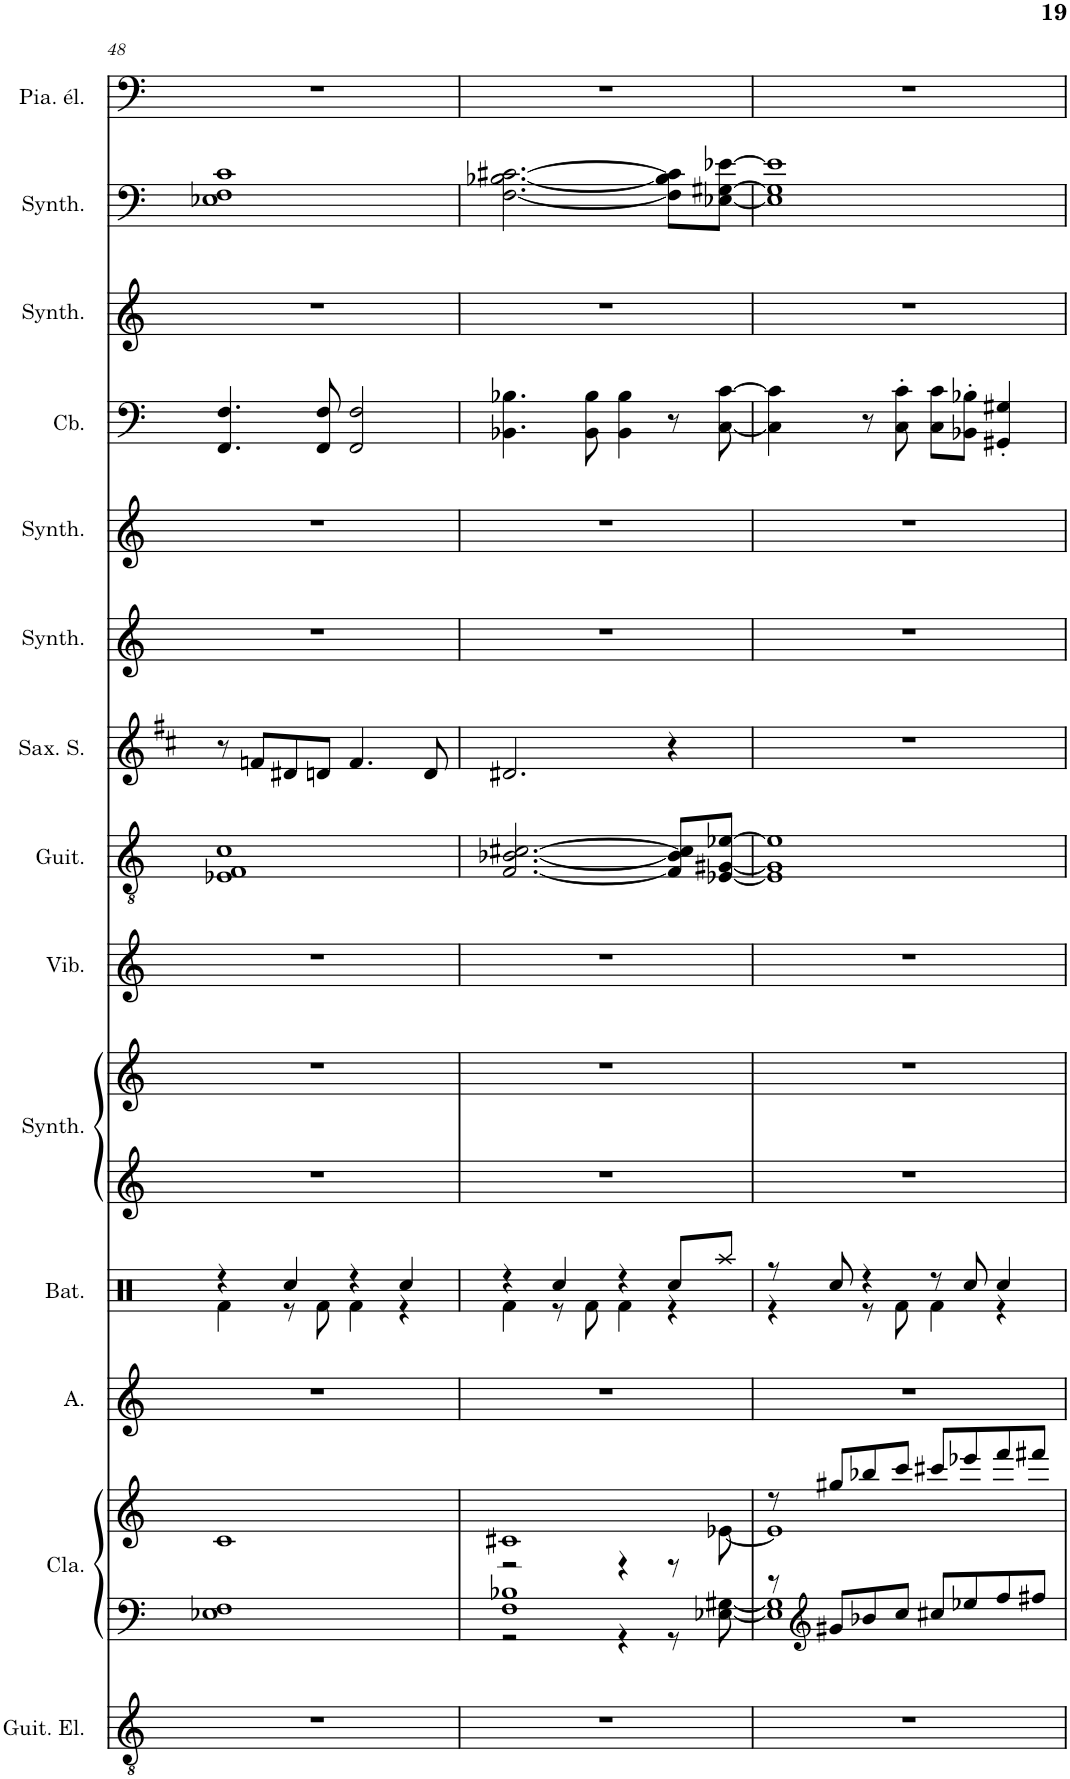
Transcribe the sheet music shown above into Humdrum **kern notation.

**kern	**kern	**kern	**kern	**kern	**kern	**kern	**kern	**kern	**kern	**kern	**kern	**kern	**kern	**kern	**kern
*part14	*part13	*part13	*part12	*part11	*part10	*part10	*part9	*part8	*part7	*part6	*part5	*part4	*part3	*part2	*part1
*staff16	*staff15	*staff14	*staff13	*staff12	*staff11	*staff10	*staff9	*staff8	*staff7	*staff6	*staff5	*staff4	*staff3	*staff2	*staff1
*I"Guitare électrique, Distortion Guitar	*I"Clavecin, Harpsichord	*	*I"Alto, Choir Aahs	*I"Batterie	*I"Synthétiseur Pad, Pad 1 (new age)	*	*I"Vibraphone, Vibraphone	*I"Guitare acoustique, Acoustic Guitar (steel)	*I"Saxophone Soprano	*I"Synthétiseur d'effets, FX 5 (brightness)	*I"Synthétiseur d'instruments à cordes, Synth Strings 2	*I"Contrebasse, Acoustic Bass	*I"Synthétiseur d'instruments à cordes, Synth Strings 2	*I"Synthétiseur Pad, Pad 6 (metallic)	*I"Piano électrique, Electric Piano 2
*I'Guit. El.	*I'Cla.	*	*I'A.	*I'Bat.	*I'Synth.	*	*I'Vib.	*I'Guit.	*I'Sax. S.	*I'Synth.	*I'Synth.	*I'Cb.	*I'Synth.	*I'Synth.	*I'Pia. él.
!!LO:PB:g=z
*clefGv2	*clefF4	*clefG2	*clefG2	*clefX	*clefG2	*clefG2	*clefG2	*clefGv2	*clefG2	*clefG2	*clefF4	*clefF4	*clefG2	*clefG2	*clefF4
*	*	*	*	*	*	*	*	*	*Trd1c2	*	*	*Trd7c12	*	*	*
*k[]	*k[]	*k[]	*k[]	*k[]	*k[]	*k[]	*k[]	*k[]	*k[f#c#]	*k[]	*k[]	*k[]	*k[]	*k[]	*k[]
*M4/4	*M4/4	*M4/4	*M4/4	*M4/4	*M4/4	*M4/4	*M4/4	*M4/4	*M4/4	*M4/4	*M4/4	*M4/4	*M4/4	*M4/4	*M4/4
=48	=48	=48	=48	=48	=48	=48	=48	=48	=48	=48	=48	=48	=48	=48	=48
*	*	*	*	*^	*	*	*	*	*	*	*	*	*	*	*
1r	1E-X 1F	1c	1r	4r	4Rf\	1r	1r	1r	1E-X 1F 1c	8r	1r	1r	4.FF/ 4.F/	1r	1E-X 1F 1c	1r
.	.	.	.	.	.	.	.	.	.	8fn/L	.	.	.	.	.	.
.	.	.	.	4Rcc/	8r	.	.	.	.	8d#X/	.	.	.	.	.	.
.	.	.	.	.	8Rf\	.	.	.	.	8dn/J	.	.	8FF/ 8F/	.	.	.
.	.	.	.	4r	4Rf\	.	.	.	.	4.f/	.	.	2FF/ 2F/	.	.	.
.	.	.	.	4Rcc/	4r	.	.	.	.	.	.	.	.	.	.	.
.	.	.	.	.	.	.	.	.	.	8d/	.	.	.	.	.	.
=49	=49	=49	=49	=49	=49	=49	=49	=49	=49	=49	=49	=49	=49	=49	=49	=49
*	*^	*^	*	*	*	*	*	*	*	*	*	*	*	*	*	*
1r	1F 1B-X	2r	1c#X	2r	1r	4r	4Rf\	1r	1r	1r	[2.F/ [2.B-X/ [2.c#X/	2.d#X/	1r	1r	4.BB-X\ 4.B-X\	1r	[2.F\ [2.B-X\ [2.c#X\	1r
.	.	.	.	.	.	4Rcc/	8r	.	.	.	.	.	.	.	.	.	.	.
.	.	.	.	.	.	.	8Rf\	.	.	.	.	.	.	.	8BB-\ 8B-\	.	.	.
.	.	4r	.	4r	.	4r	4Rf\	.	.	.	.	.	.	.	4BB-\ 4B-\	.	.	.
.	.	8r	.	8r	.	8Rcc/L	4r	.	.	.	8F/] 8B-/] 8c#/]L	4r	.	.	8r	.	8F\] 8B-\] 8c#\]L	.
.	.	[8E-X\ [8G#X\	.	[8e-X\	.	8Raa/J	.	.	.	.	[8E-X/ [8G#X/ [8e-X/J	.	.	.	[8C\ [8c\	.	[8E-X\ [8G#X\ [8e-X\J	.
=50	=50	=50	=50	=50	=50	=50	=50	=50	=50	=50	=50	=50	=50	=50	=50	=50	=50	=50
1r	8r	1E-] 1G#]	8r	1e-]	1r	8r	4r	1r	1r	1r	1E-] 1G#] 1e-]	1r	1r	1r	4C\] 4c\]	1r	1E-] 1G#] 1e-]	1r
*	*clefG2	*	*	*	*	*	*	*	*	*	*	*	*	*	*	*	*	*
.	8g#X/L	.	8gg#X/L	.	.	8Rcc/	.	.	.	.	.	.	.	.	.	.	.	.
.	8b-X/	.	8bb-X/	.	.	4r	8r	.	.	.	.	.	.	.	8r	.	.	.
.	8cc/J	.	8ccc/J	.	.	.	8Rf\	.	.	.	.	.	.	.	8C\' 8c\'	.	.	.
.	8cc#X/L	.	8ccc#X/L	.	.	8r	4Rf\	.	.	.	.	.	.	.	8C\ 8c\L	.	.	.
.	8ee-X/	.	8eee-X/	.	.	8Rcc/	.	.	.	.	.	.	.	.	8BB-X\' 8B-X\'J	.	.	.
.	8ff/	.	8fff/	.	.	4Rcc/	4r	.	.	.	.	.	.	.	4GG#X/' 4G#X/'	.	.	.
.	8ff#X/J	.	8fff#X/J	.	.	.	.	.	.	.	.	.	.	.	.	.	.	.
*	*v	*v	*	*	*	*v	*v	*	*	*	*	*	*	*	*	*	*	*
*	*	*v	*v	*	*	*	*	*	*	*	*	*	*	*	*	*
=	=	=	=	=	=	=	=	=	=	=	=	=	=	=	=
*-	*-	*-	*-	*-	*-	*-	*-	*-	*-	*-	*-	*-	*-	*-	*-
